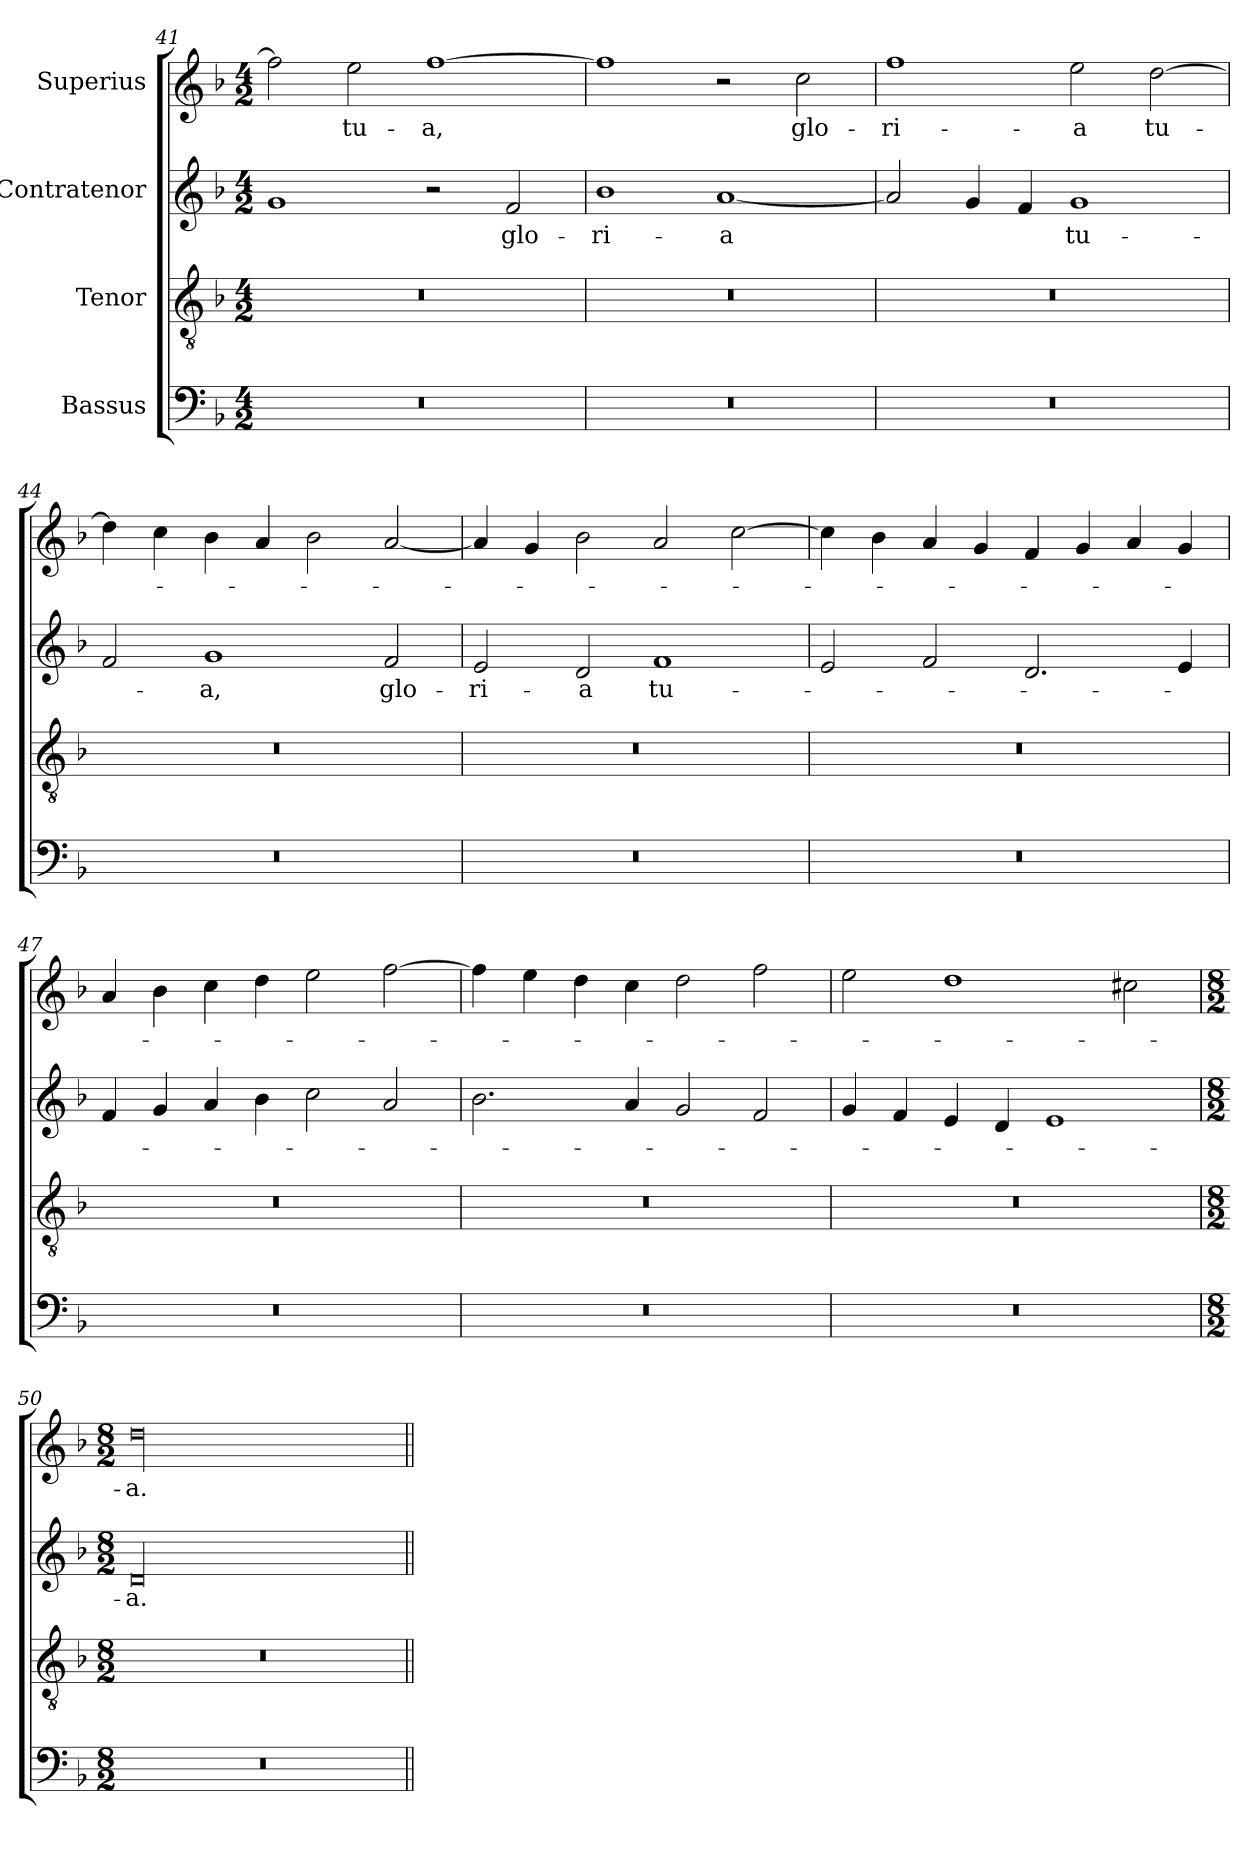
**kern	**kern	**kern	**text	**kern	**text
*part4	*part3	*part2	*part2	*part1	*part1
*staff4	*staff3	*staff2	*staff2	*staff1	*staff1
*I"Bassus	*I"Tenor	*I"Contratenor	*	*I"Superius	*
*clefF4	*clefGv2	*clefG2	*	*clefG2	*
*k[b-]	*k[b-]	*k[b-]	*	*k[b-]	*
*M4/2	*M4/2	*M4/2	*	*M4/2	*
=41	=41	=41	=41	=41	=41
0r	0r	1g/	.	2ff\]	.
.	.	.	.	2ee\	tu-
.	.	2r	.	[1ff\	-a,
.	.	2f/	glo-	.	.
=42	=42	=42	=42	=42	=42
0r	0r	1b-\	-ri-	1ff\]	.
.	.	[1a/	-a	2r	.
.	.	.	.	2cc\	glo-
=43	=43	=43	=43	=43	=43
0r	0r	2a/]	.	1ff\	-ri-
.	.	4g/	.	.	.
.	.	4f/	.	.	.
.	.	1g/	tu-	2ee\	-a
.	.	.	.	[2dd\	tu-
=44	=44	=44	=44	=44	=44
0r	0r	2f/	.	4dd\]	.
.	.	.	.	4cc\	.
.	.	1g/	-a,	4b-\	.
.	.	.	.	4a/	.
.	.	.	.	2b-\	.
.	.	2f/	glo-	[2a/	.
=45	=45	=45	=45	=45	=45
0r	0r	2e/	-ri-	4a/]	.
.	.	.	.	4g/	.
.	.	2d/	-a	2b-\	.
.	.	1f/	tu-	2a/	.
.	.	.	.	[2cc\	.
=46	=46	=46	=46	=46	=46
0r	0r	2e/	.	4cc\]	.
.	.	.	.	4b-\	.
.	.	2f/	.	4a/	.
.	.	.	.	4g/	.
.	.	2.d/	.	4f/	.
.	.	.	.	4g/	.
.	.	.	.	4a/	.
.	.	4e/	.	4g/	.
=47	=47	=47	=47	=47	=47
0r	0r	4f/	.	4a/	.
.	.	4g/	.	4b-\	.
.	.	4a/	.	4cc\	.
.	.	4b-\	.	4dd\	.
.	.	2cc\	.	2ee\	.
.	.	2a/	.	[2ff\	.
=48	=48	=48	=48	=48	=48
0r	0r	2.b-\	.	4ff\]	.
.	.	.	.	4ee\	.
.	.	.	.	4dd\	.
.	.	4a/	.	4cc\	.
.	.	2g/	.	2dd\	.
.	.	2f/	.	2ff\	.
=49	=49	=49	=49	=49	=49
0r	0r	4g/	.	2ee\	.
.	.	4f/	.	.	.
.	.	4e/	.	1dd\	.
.	.	4d/	.	.	.
.	.	1e/	.	.	.
.	.	.	.	2cc#X\	.
=50	=50	=50	=50	=50	=50
*M8/2	*M8/2	*M8/2	*	*M8/2	*
00r	00r	00d/	-a.	00dd\	-a.
=||	=||	=||	=||	=||	=||
*-	*-	*-	*-	*-	*-
